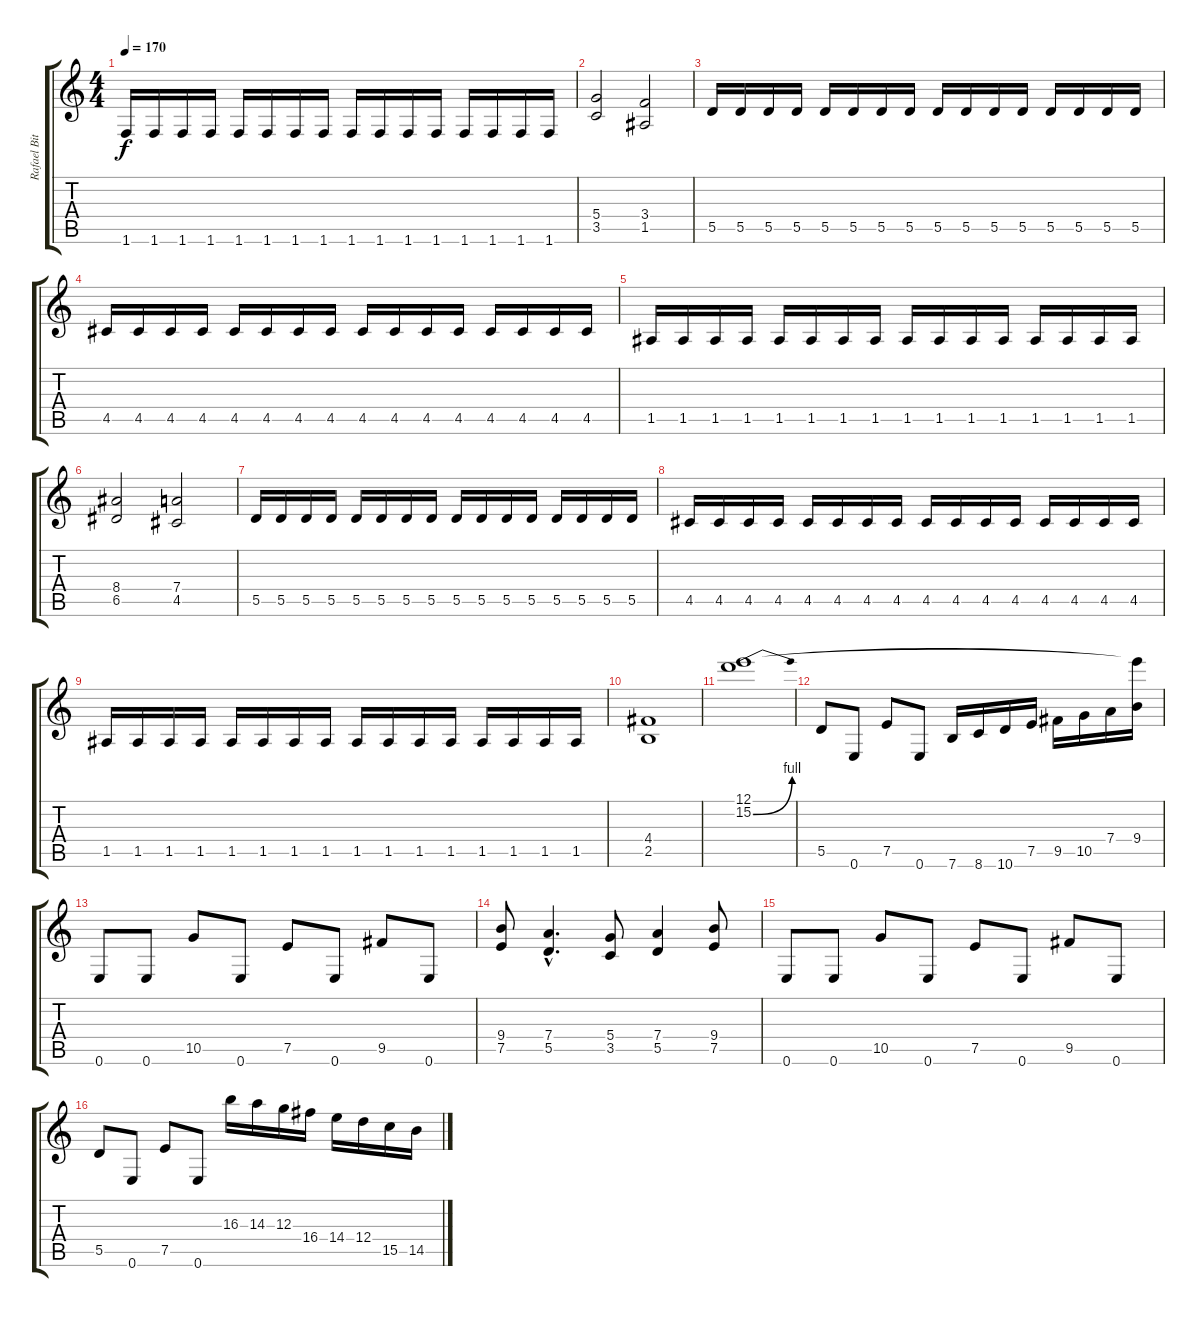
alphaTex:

\track ("Rafael Bittencourt" "Rafael Bit") {instrument distortionguitar}
\staff {score tabs}
\tuning (E4 B3 G3 D3 A2 E2) {hide}
\ts (4 4)
\tempo 170
\clef g2
\ks c
1.6.16{dy f} 1.6.16 1.6.16 1.6.16 1.6.16 1.6.16 1.6.16 1.6.16 1.6.16 1.6.16 1.6.16 1.6.16 1.6.16 1.6.16 1.6.16 1.6.16 |
(5.4 3.5).2 (3.4 1.5).2 |
5.5.16 5.5.16 5.5.16 5.5.16 5.5.16 5.5.16 5.5.16 5.5.16 5.5.16 5.5.16 5.5.16 5.5.16 5.5.16 5.5.16 5.5.16 5.5.16 |
4.5.16 4.5.16 4.5.16 4.5.16 4.5.16 4.5.16 4.5.16 4.5.16 4.5.16 4.5.16 4.5.16 4.5.16 4.5.16 4.5.16 4.5.16 4.5.16 |
1.5.16 1.5.16 1.5.16 1.5.16 1.5.16 1.5.16 1.5.16 1.5.16 1.5.16 1.5.16 1.5.16 1.5.16 1.5.16 1.5.16 1.5.16 1.5.16 |
(8.4 6.5).2 (7.4 4.5).2 |
5.5.16 5.5.16 5.5.16 5.5.16 5.5.16 5.5.16 5.5.16 5.5.16 5.5.16 5.5.16 5.5.16 5.5.16 5.5.16 5.5.16 5.5.16 5.5.16 |
4.5.16 4.5.16 4.5.16 4.5.16 4.5.16 4.5.16 4.5.16 4.5.16 4.5.16 4.5.16 4.5.16 4.5.16 4.5.16 4.5.16 4.5.16 4.5.16 |
1.5.16 1.5.16 1.5.16 1.5.16 1.5.16 1.5.16 1.5.16 1.5.16 1.5.16 1.5.16 1.5.16 1.5.16 1.5.16 1.5.16 1.5.16 1.5.16 |
(4.4 2.5).1 |
(12.1 15.2{be (bend 0 0 60 4)}).1{balance 12} |
5.5.8 0.6.8 7.5.8 0.6.8 7.6.16 8.6.16 10.6.16 7.5.16 9.5.16 10.5.16 7.4.16 (12.1{t} 9.4).16 |
0.6.8 0.6.8 10.5.8 0.6.8 7.5.8 0.6.8 9.5.8 0.6.8 |
(9.4 7.5).8 (7.4{hac} 5.5{hac}).4{d} (5.4 3.5).8 (7.4 5.5).4 (9.4 7.5).8 |
0.6.8 0.6.8 10.5.8 0.6.8 7.5.8 0.6.8 9.5.8 0.6.8 |
5.5.8 0.6.8 7.5.8 0.6.8 16.3.16 14.3.16 12.3.16 16.4.16 14.4.16 12.4.16 15.5.16 14.5.16
